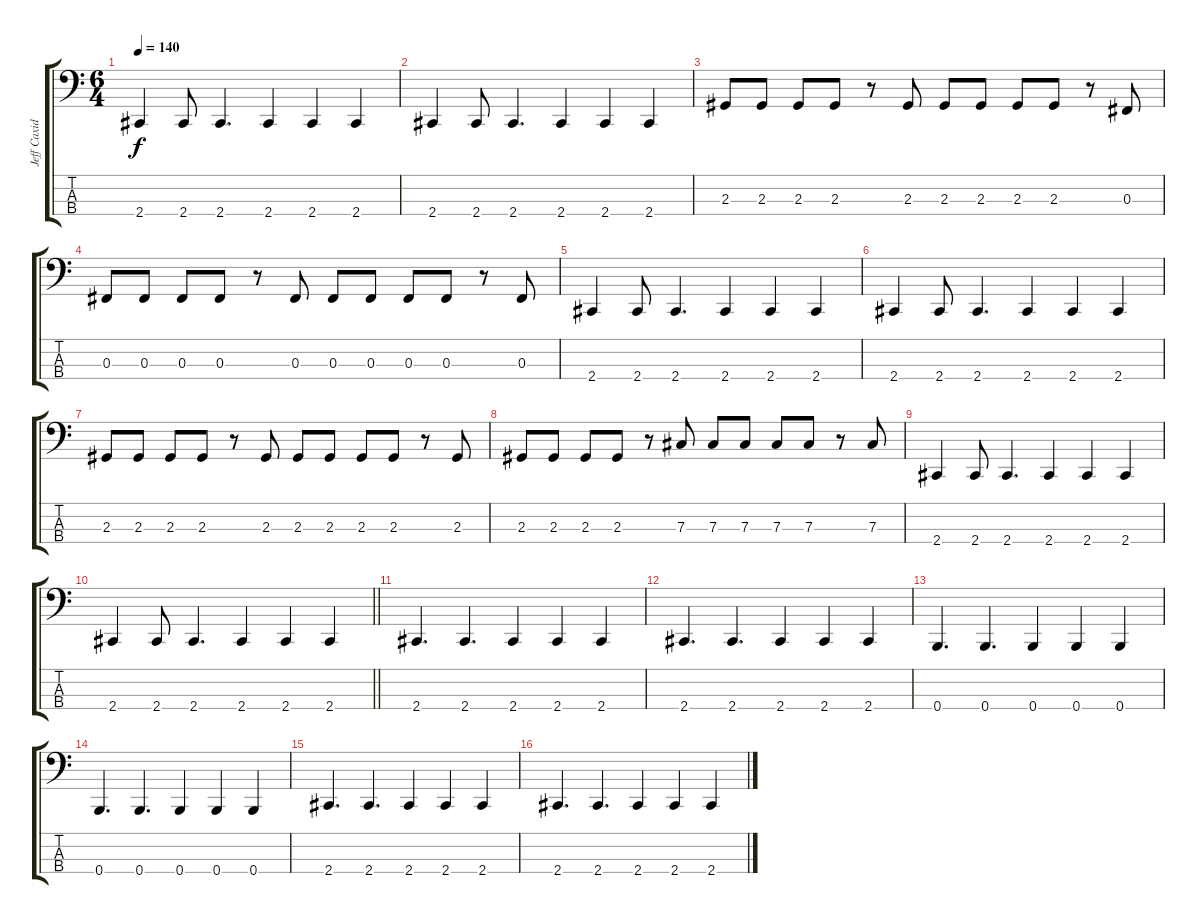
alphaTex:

\track ("Jeff Caxide" "Jeff Caxid") {instrument electricbassfinger}
\staff {score tabs}
\tuning (E2 B1 Gb1 B0) {hide}
\ts (6 4)
\tempo 140
\clef f4
\ks c
2.4.4{dy f} 2.4.8 2.4.4{d} 2.4.4 2.4.4 2.4.4 |
2.4.4 2.4.8 2.4.4{d} 2.4.4 2.4.4 2.4.4 |
2.3.8 2.3.8 2.3.8 2.3.8 r.8 2.3.8 2.3.8 2.3.8 2.3.8 2.3.8 r.8 0.3.8 |
0.3.8 0.3.8 0.3.8 0.3.8 r.8 0.3.8 0.3.8 0.3.8 0.3.8 0.3.8 r.8 0.3.8 |
2.4.4 2.4.8 2.4.4{d} 2.4.4 2.4.4 2.4.4 |
2.4.4 2.4.8 2.4.4{d} 2.4.4 2.4.4 2.4.4 |
2.3.8 2.3.8 2.3.8 2.3.8 r.8 2.3.8 2.3.8 2.3.8 2.3.8 2.3.8 r.8 2.3.8 |
2.3.8 2.3.8 2.3.8 2.3.8 r.8 7.3.8 7.3.8 7.3.8 7.3.8 7.3.8 r.8 7.3.8 |
2.4.4 2.4.8 2.4.4{d} 2.4.4 2.4.4 2.4.4 |
\barLineRight lightlight
2.4.4 2.4.8 2.4.4{d} 2.4.4 2.4.4 2.4.4 |
\section ("" "")
2.4.4{d} 2.4.4{d} 2.4.4 2.4.4 2.4.4 |
2.4.4{d} 2.4.4{d} 2.4.4 2.4.4 2.4.4 |
0.4.4{d} 0.4.4{d} 0.4.4 0.4.4 0.4.4 |
0.4.4{d} 0.4.4{d} 0.4.4 0.4.4 0.4.4 |
2.4.4{d} 2.4.4{d} 2.4.4 2.4.4 2.4.4 |
2.4.4{d} 2.4.4{d} 2.4.4 2.4.4 2.4.4
